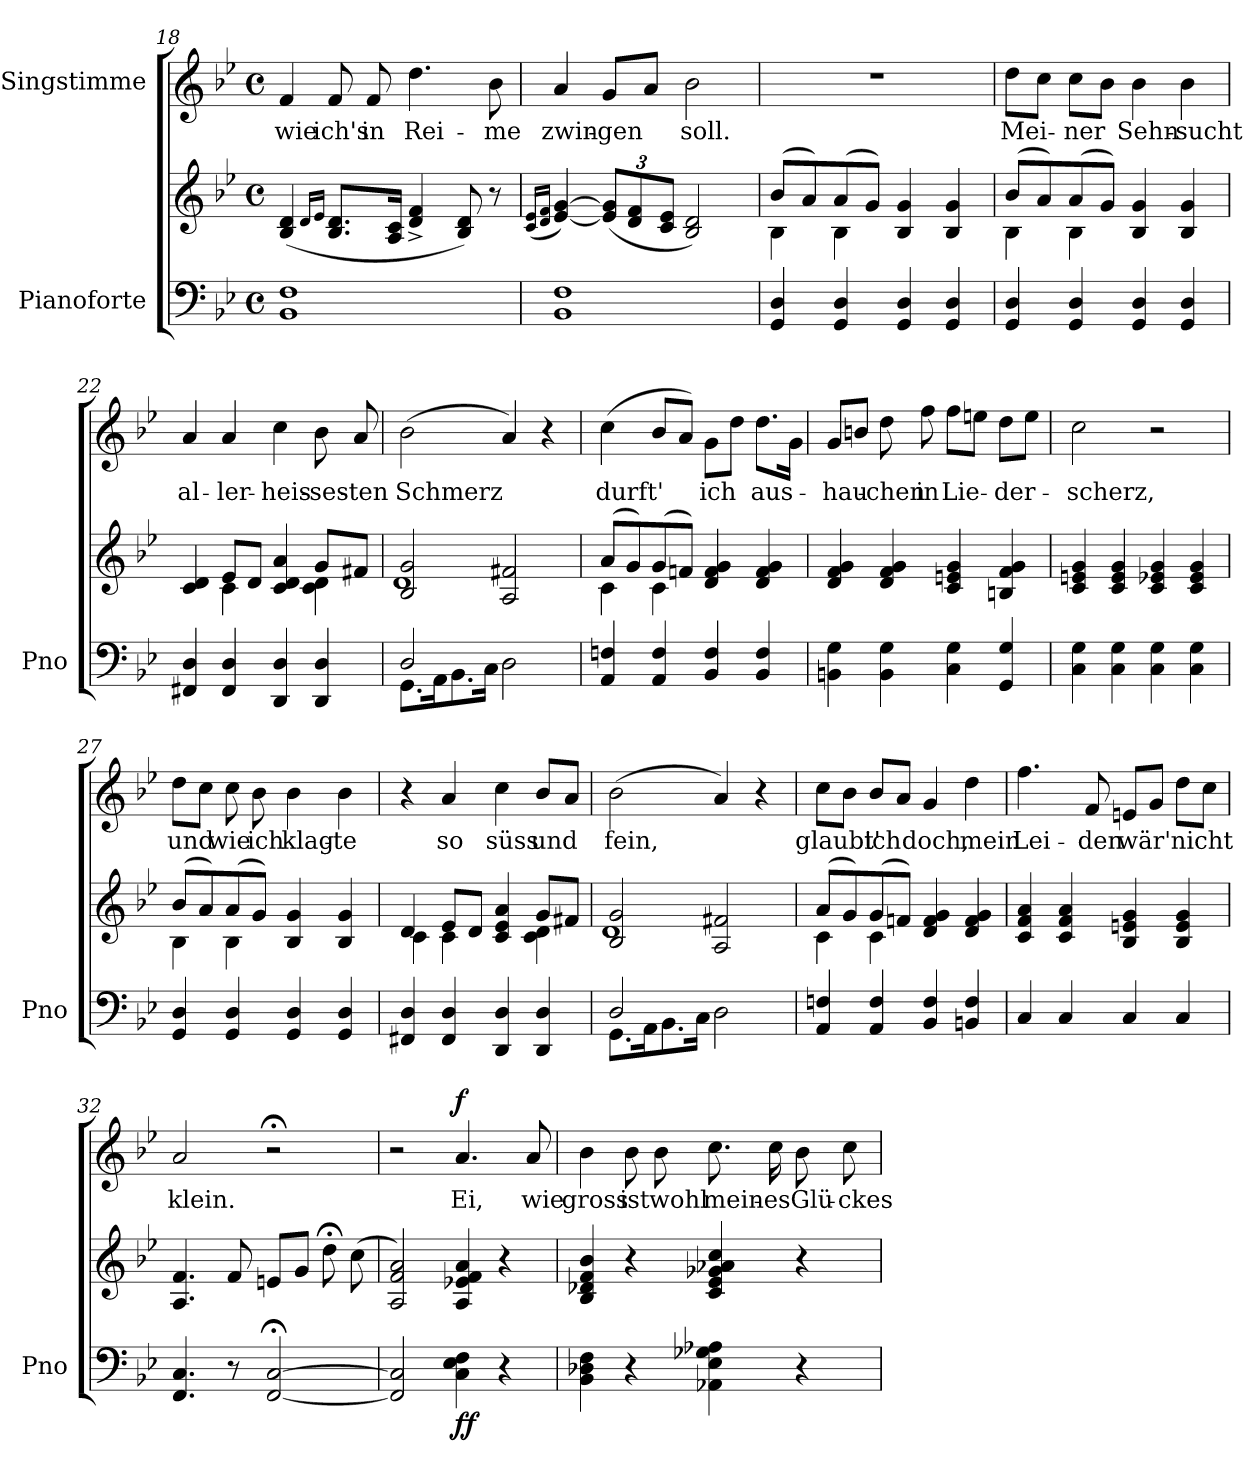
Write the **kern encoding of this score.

**kern	**kern	**dynam	**kern	**text	**dynam
*part2	*part2	*part2	*part1	*part1	*part1
*staff3	*staff2	*staff2/3	*staff1	*staff1	*staff1
*I"Pianoforte	*	*	*I"Singstimme	*	*
*I'Pno	*	*	*	*	*
*clefF4	*clefG2	*	*clefG2	*	*
*k[b-e-]	*k[b-e-]	*	*k[b-e-]	*	*
*M4/4	*M4/4	*	*M4/4	*	*
*met(c)	*met(c)	*	*met(c)	*	*
=18	=18	=18	=18	=18	=18
!	!	!	!	!LO:LY:b	!
1BB- 1F	(<4B-/ 4d/	.	4f/	wie	.
.	16qd/LL	.	.	.	.
.	16qe-/JJ	.	.	.	.
!	!	!	!	!LO:LY:b	!
.	8.B-/ 8.d/L	.	8f/	ich's	.
!	!	!	!	!LO:LY:b	!
.	.	.	8f/	in	.
.	16A/ 16c/Jk	.	.	.	.
!	!	!	!	!LO:LY:b	!
.	4d/^ 4f/^	.	4.dd\	Rei-	.
.	8B-/ 8d/)	.	.	.	.
!	!	!	!	!LO:LY:b	!
.	8r	.	8b-\	-me	.
=19	=19	=19	=19	=19	=19
.	(<16qc/ 16qe-/LL	.	.	.	.
.	16qd/ 16qf/JJ	.	.	.	.
!	!	!	!	!LO:LY:b	!
1BB- 1F	[4e-/ [4g/)	.	4a/	zwin-	.
*	*Xbrackettup	*	*	*	*
!	!	!	!	!LO:LY:b	!
.	(<12e-/] 12g/]L	.	8g/L	-gen	.
.	12d/ 12f/	.	.	.	.
.	.	.	8a/J	.	.
.	12c/ 12e-/J	.	.	.	.
!	!	!	!	!LO:LY:b	!
.	2B-/ 2d/)	.	2b-\	soll.	.
=20	=20	=20	=20	=20	=20
*	*^	*	*	*	*
4GG/ 4D/	(>8b-/L	4B-\	.	1r	.	.
.	8a/)	.	.	.	.	.
4GG/ 4D/	(>8a/	4B-\	.	.	.	.
.	8g/J)	.	.	.	.	.
4GG/ 4D/	4B-/ 4g/	2ryy	.	.	.	.
4GG/ 4D/	4B-/ 4g/	.	.	.	.	.
=21	=21	=21	=21	=21	=21	=21
!	!	!	!	!	!LO:LY:b	!
4GG/ 4D/	(>8b-/L	4B-\	.	8dd\L	Mei-	.
.	8a/)	.	.	8cc\J	.	.
!	!	!	!	!	!LO:LY:b	!
4GG/ 4D/	(>8a/	4B-\	.	8cc\L	-ner	.
.	8g/J)	.	.	8b-\J	.	.
!	!	!	!	!	!LO:LY:b	!
4GG/ 4D/	4B-/ 4g/	2ryy	.	4b-\	Sehn-	.
!	!	!	!	!	!LO:LY:b	!
4GG/ 4D/	4B-/ 4g/	.	.	4b-\	-sucht	.
!!LO:LB:g=z
=22	=22	=22	=22	=22	=22	=22
!	!	!	!	!	!LO:LY:b	!
4FF#X/ 4D/	4c/ 4d/	4ryy	.	4a/	al-	.
!	!	!	!	!	!LO:LY:b	!
4FF#/ 4D/	8e-/L	4c\	.	4a/	-ler-	.
.	8d/J	.	.	.	.	.
!	!	!	!	!	!LO:LY:b	!
4DD/ 4D/	4c/ 4d/ 4a/	4ryy	.	4cc\	-heis-	.
!	!	!	!	!	!LO:LY:b	!
4DD/ 4D/	8g/L	4c\ 4d\	.	8b-\	-ses-	.
!	!	!	!	!	!LO:LY:b	!
.	8f#X/J	.	.	8a/	-ten	.
=23	=23	=23	=23	=23	=23	=23
*^	*	*	*	*	*	*
!	!	!	!	!	!	!LO:LY:b	!
2D/	8.GG\L	2B-/ 2g/	1d	.	(>2b-\	Schmerz	.
.	16AA\K	.	.	.	.	.	.
.	8.BB-\	.	.	.	.	.	.
.	16C\Jk	.	.	.	.	.	.
2D\	2ryy	2A/ 2f#X/	.	.	4a/)	.	.
.	.	.	.	.	4r	.	.
*v	*v	*	*	*	*	*	*
=24	=24	=24	=24	=24	=24	=24
!	!	!	!	!	!LO:LY:b	!
4AA/ 4Fn/	(>8a/L	4c\	.	(>4cc\	durft'	.
.	8g/)	.	.	.	.	.
4AA/ 4F/	(>8g/	4c\	.	8b-/L	.	.
.	8fn/J)	.	.	8a/J)	.	.
!	!	!	!	!	!LO:LY:b	!
4BB-/ 4F/	4d/ 4f/ 4g/	2ryy	.	8g\L	ich	.
.	.	.	.	8dd\J	.	.
!	!	!	!	!	!LO:LY:b	!
4BB-/ 4F/	4d/ 4f/ 4g/	.	.	8.dd\L	aus-	.
.	.	.	.	16g\Jk	.	.
*	*v	*v	*	*	*	*
=25	=25	=25	=25	=25	=25
!	!	!	!	!LO:LY:b	!
4BBn\ 4G\	4d/ 4f/ 4g/	.	8g/L	-hau-	.
.	.	.	8bn/J	.	.
!	!	!	!	!LO:LY:b	!
4BB\ 4G\	4d/ 4f/ 4g/	.	8dd\	-chen	.
!	!	!	!	!LO:LY:b	!
.	.	.	8ff\	in	.
!	!	!	!	!LO:LY:b	!
4C\ 4G\	4c/ 4en/ 4g/	.	8ff\L	Lie-	.
.	.	.	8een\J	.	.
!	!	!	!	!LO:LY:b	!
4GG/ 4G/	4Bn/ 4f/ 4g/	.	8dd\L	-der-	.
.	.	.	8ee\J	.	.
=26	=26	=26	=26	=26	=26
!	!	!	!	!LO:LY:b	!
4C\ 4G\	4c/ 4en/ 4g/	.	2cc\	-scherz,	.
4C\ 4G\	4c/ 4e/ 4g/	.	.	.	.
4C\ 4G\	4c/ 4e-X/ 4g/	.	2r	.	.
4C\ 4G\	4c/ 4e-/ 4g/	.	.	.	.
=27	=27	=27	=27	=27	=27
*	*^	*	*	*	*
!	!	!	!	!	!LO:LY:b	!
4GG/ 4D/	(>8b-/L	4B-\	.	8dd\L	und	.
.	8a/)	.	.	8cc\J	.	.
!	!	!	!	!	!LO:LY:b	!
4GG/ 4D/	(>8a/	4B-\	.	8cc\	wie	.
!	!	!	!	!	!LO:LY:b	!
.	8g/J)	.	.	8b-\	ich	.
!	!	!	!	!	!LO:LY:b	!
4GG/ 4D/	4B-/ 4g/	2ryy	.	4b-\	klag-	.
!	!	!	!	!	!LO:LY:b	!
4GG/ 4D/	4B-/ 4g/	.	.	4b-\	-te	.
!!LO:PB:g=z
=28	=28	=28	=28	=28	=28	=28
4FF#X/ 4D/	4d/	4c\	.	4r	.	.
!	!	!	!	!	!LO:LY:b	!
4FF#/ 4D/	8e-/L	4c\	.	4a/	so	.
.	8d/J	.	.	.	.	.
!	!	!	!	!	!LO:LY:b	!
4DD/ 4D/	4c/ 4e-/ 4a/	4ryy	.	4cc\	süss	.
!	!	!	!	!	!LO:LY:b	!
4DD/ 4D/	8g/L	4c\ 4d\	.	8b-/L	und	.
.	8f#X/J	.	.	8a/J	.	.
=29	=29	=29	=29	=29	=29	=29
*^	*	*	*	*	*	*
!	!	!	!	!	!	!LO:LY:b	!
2D/	8.GG\L	2B-/ 2g/	1d	.	(>2b-\	fein,	.
.	16AA\K	.	.	.	.	.	.
.	8.BB-\	.	.	.	.	.	.
.	16C\Jk	.	.	.	.	.	.
2D\	2ryy	2A/ 2f#X/	.	.	4a/)	.	.
.	.	.	.	.	4r	.	.
*v	*v	*	*	*	*	*	*
=30	=30	=30	=30	=30	=30	=30
!	!	!	!	!	!LO:LY:b	!
4AA/ 4Fn/	(>8a/L	4c\	.	8cc\L	glaubt'	.
.	8g/)	.	.	8b-\J	.	.
!	!	!	!	!	!LO:LY:b	!
4AA/ 4F/	(>8g/	4c\	.	8b-/L	ich	.
.	8fn/J)	.	.	8a/J	.	.
!	!	!	!	!	!LO:LY:b	!
4BB-/ 4F/	4d/ 4f/ 4g/	2ryy	.	4g/	doch,	.
!	!	!	!	!	!LO:LY:b	!
4BBn/ 4F/	4d/ 4f/ 4g/	.	.	4dd\	mein	.
*	*v	*v	*	*	*	*
=31	=31	=31	=31	=31	=31
!	!	!	!	!LO:LY:b	!
4C/	4c/ 4f/ 4a/	.	4.ff\	Lei-	.
4C/	4c/ 4f/ 4a/	.	.	.	.
!	!	!	!	!LO:LY:b	!
.	.	.	8f/	-den	.
!	!	!	!	!LO:LY:b	!
4C/	4B-/ 4en/ 4g/	.	8en/L	wär'	.
.	.	.	8g/J	.	.
!	!	!	!	!LO:LY:b	!
4C/	4B-/ 4e/ 4g/	.	8dd\L	nicht	.
.	.	.	8cc\J	.	.
=32	=32	=32	=32	=32	=32
!	!	!	!	!LO:LY:b	!
4.FF/ 4.C/	4.A/ 4.f/	.	2a/	klein.	.
8r	8f/	.	.	.	.
[2FF/;< [2C/;<	8en/L	.	2r;<	.	.
.	8g/J	.	.	.	.
.	8dd;<\	.	.	.	.
.	(>8cc\	.	.	.	.
=33	=33	=33	=33	=33	=33
2FF/] 2C/]	2A/ 2f/ 2a/)	.	2r	.	.
!	!	!LO:DY:b=2	!	!LO:LY:b	!LO:DY:b
4C\ 4E-\ 4F\	4A/ 4e-X/ 4f/ 4a/	ff	4.a/	Ei,	f
4r	4r	.	.	.	.
!	!	!	!	!LO:LY:b	!
.	.	.	8a/	wie	.
!!LO:LB:g=z
=34	=34	=34	=34	=34	=34
!	!	!	!	!LO:LY:b	!
4BB-\ 4D-X\ 4F\	4B-/ 4d-X/ 4f/ 4b-/	.	4b-\	gross	.
!	!	!	!	!LO:LY:b	!
4r	4r	.	8b-\	ist	.
!	!	!	!	!LO:LY:b	!
.	.	.	8b-\	wohl	.
!	!	!	!	!LO:LY:b	!
4AA-X\ 4E-\ 4G-X\ 4A-X\	4c/ 4e-/ 4g-X/ 4a-X/ 4cc/	.	8.cc\	mein-	.
!	!	!	!	!LO:LY:b	!
.	.	.	16cc\	-es	.
!	!	!	!	!LO:LY:b	!
4r	4r	.	8b-\	Glü-	.
!	!	!	!	!LO:LY:b	!
.	.	.	8cc\	-ckes	.
=	=	=	=	=	=
*-	*-	*-	*-	*-	*-
